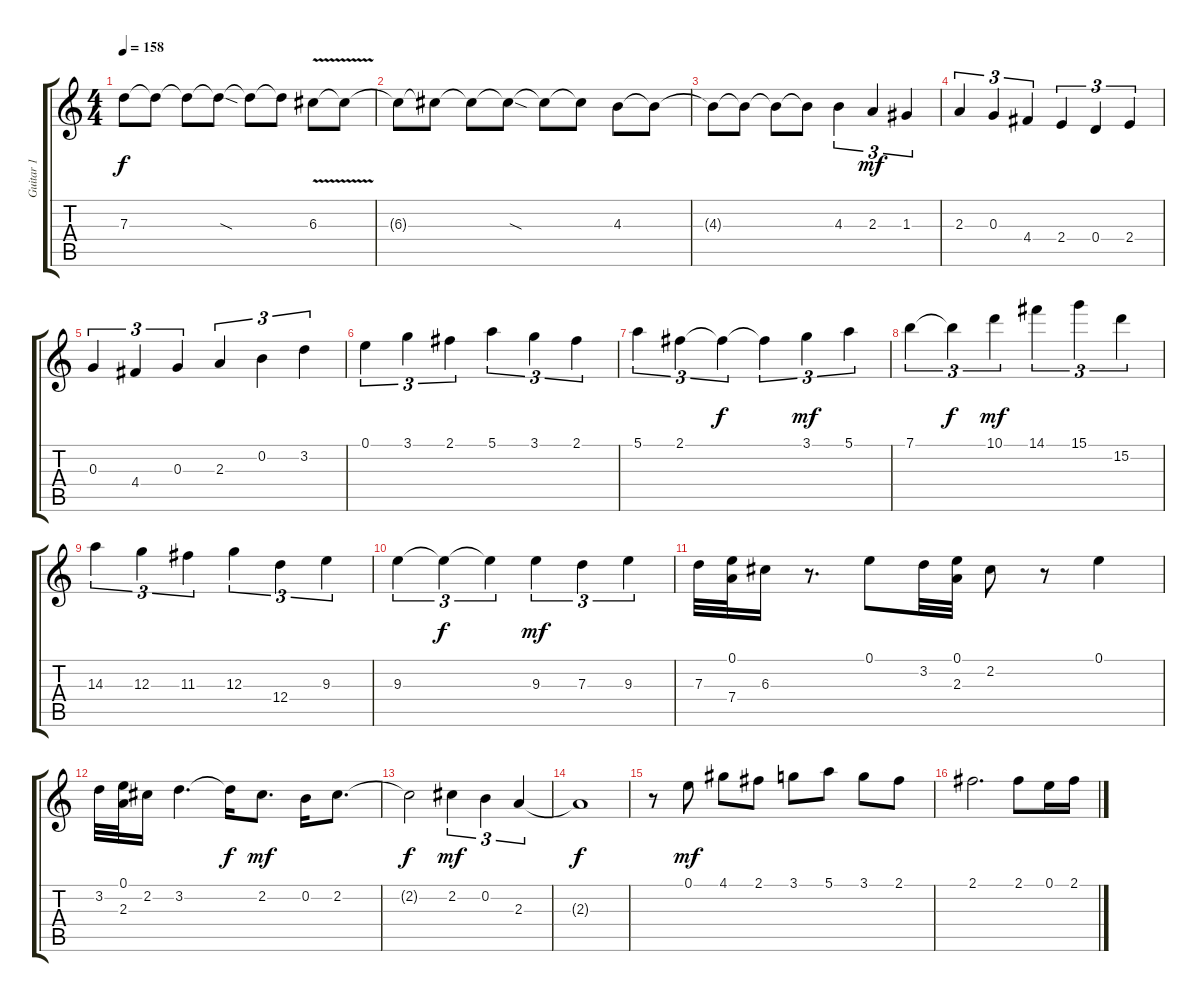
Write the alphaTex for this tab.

\track ("Guitar 1" "Guitar 1") {instrument distortionguitar}
\staff {score tabs}
\tuning (E4 B3 G3 D3 A2 E2) {hide}
\ts (4 4)
\tempo 158
\clef g2
\ks c
7.3{t}.8{dy f} 7.3{t}.8 7.3{t}.8 7.3{sod t}.8 7.3{t}.8 7.3{t}.8 6.3{v}.8{volume 0} 6.3{t}.8{volume 14} |
6.3{t}.8 6.3{t}.8 6.3{t}.8 6.3{sod t}.8 6.3{t}.8 6.3{t}.8 4.3.8{volume 0} 4.3{t}.8{volume 14} |
4.3{t}.8 4.3{t}.8 4.3{t}.8 4.3{t}.8 4.3.4{tu (3 2)} 2.3.4{tu (3 2) dy mf} 1.3.4{tu (3 2)} |
2.3.4{tu (3 2)} 0.3.4{tu (3 2)} 4.4.4{tu (3 2)} 2.4.4{tu (3 2)} 0.4.4{tu (3 2)} 2.4.4{tu (3 2)} |
0.3.4{tu (3 2)} 4.4.4{tu (3 2)} 0.3.4{tu (3 2)} 2.3.4{tu (3 2)} 0.2.4{tu (3 2)} 3.2.4{tu (3 2)} |
0.1.4{tu (3 2)} 3.1.4{tu (3 2)} 2.1.4{tu (3 2)} 5.1.4{tu (3 2)} 3.1.4{tu (3 2)} 2.1.4{tu (3 2)} |
5.1.4{tu (3 2)} 2.1.4{tu (3 2)} 2.1{t}.4{tu (3 2) dy f} 2.1{t}.4{tu (3 2)} 3.1.4{tu (3 2) dy mf} 5.1.4{tu (3 2)} |
7.1.4{tu (3 2)} 7.1{t}.4{tu (3 2) dy f} 10.1.4{tu (3 2) dy mf} 14.1.4{tu (3 2)} 15.1.4{tu (3 2)} 15.2.4{tu (3 2)} |
14.3.4{tu (3 2)} 12.3.4{tu (3 2)} 11.3.4{tu (3 2)} 12.3.4{tu (3 2)} 12.4.4{tu (3 2)} 9.3.4{tu (3 2)} |
9.3.4{tu (3 2)} 9.3{t}.4{tu (3 2) dy f} 9.3{t}.4{tu (3 2)} 9.3.4{tu (3 2) dy mf} 7.3.4{tu (3 2)} 9.3.4{tu (3 2)} |
7.3.32 (0.1 7.4).32 6.3.16 r.8{d} 0.1.8 3.2.32 (0.1 2.3).32 2.2.8 r.8 0.1.4 |
3.2.32 (0.1 2.3).32 2.2.16 3.2.4{d} 3.2{t}.16{dy f} 2.2.8{d dy mf} 0.2.16 2.2.8{d} |
2.2{t}.2{dy f} 2.2.4{tu (3 2) dy mf} 0.2.4{tu (3 2)} 2.3.4{tu (3 2)} |
2.3{t}.1{dy f} |
r.8 0.1.8{dy mf} 4.1.8 2.1.8 3.1.8 5.1.8 3.1.8 2.1.8 |
2.1.2{d} 2.1.8 0.1.16 2.1.16
